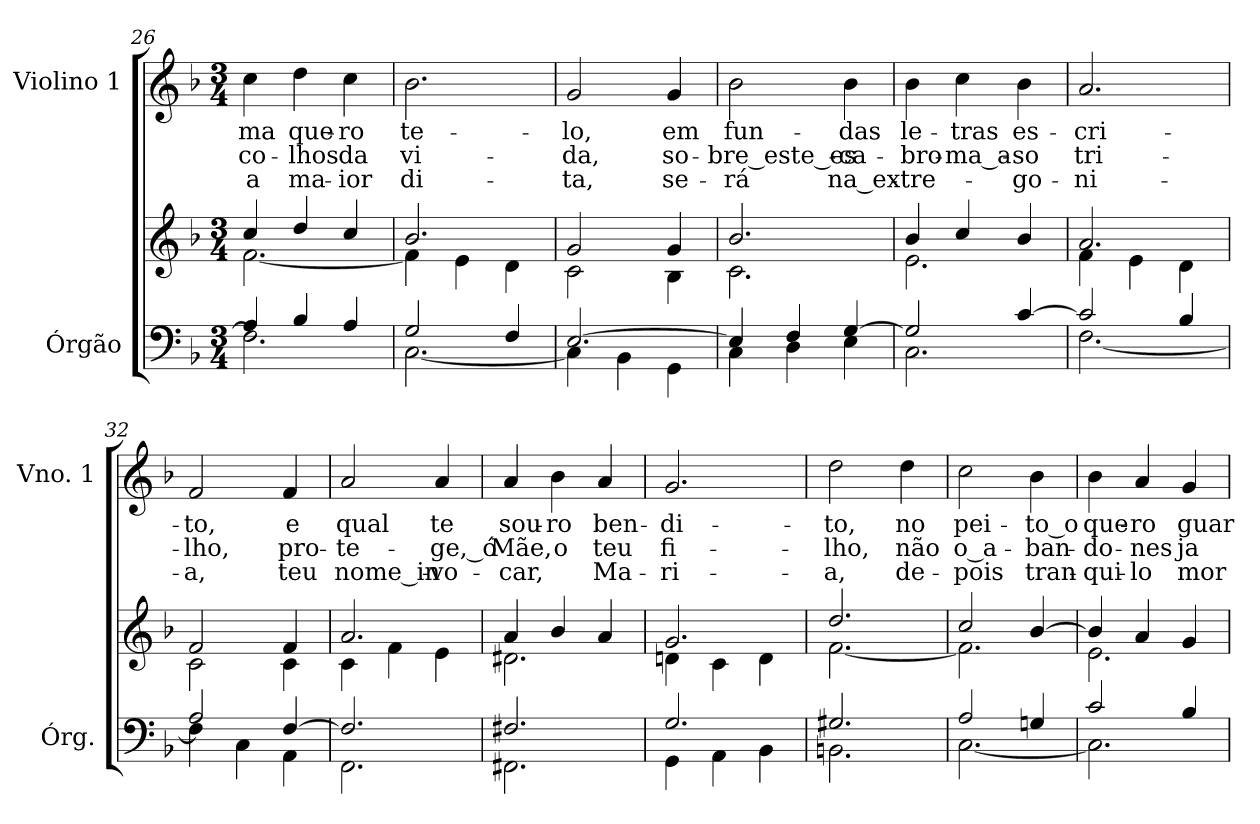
**kern	**kern	**kern	**text	**text	**text
*part2	*part2	*part1	*part1	*part1	*part1
*staff3	*staff2	*staff1	*staff1	*staff1	*staff1
*I"Órgão	*	*I"Violino 1	*	*	*
*I'Órg.	*	*I'Vno. 1	*	*	*
*clefF4	*clefG2	*clefG2	*	*	*
*k[b-]	*k[b-]	*k[b-]	*	*	*
*F:	*F:	*F:	*	*	*
*M3/4	*M3/4	*M3/4	*	*	*
=26	=26	=26	=26	=26	=26
*^	*^	*	*	*	*
!	!	!	!	!	!LO:LY:b:color=#000000	!LO:LY:b:color=#000000	!LO:LY:b:color=#000000
4Ai/	2.Fi\]	4cci/	[<2.fi\	4cci\	-ma	-co-	a
!	!	!	!	!	!LO:LY:b:color=#000000	!LO:LY:b:color=#000000	!LO:LY:b:color=#000000
4B-i/	.	4ddi/	.	4ddi\	que-	-lhos	ma-
!	!	!	!	!	!LO:LY:b:color=#000000	!LO:LY:b:color=#000000	!LO:LY:b:color=#000000
4Ai/	.	4cci/	.	4cci\	-ro	da	-ior
=27	=27	=27	=27	=27	=27	=27	=27
!	!	!	!	!	!LO:LY:b:color=#000000	!LO:LY:b:color=#000000	!LO:LY:b:color=#000000
2Gi/	[<2.Ci\	2.b-i/	4fi\]	2.b-i\	te-	vi-	di-
.	.	.	4ei\	.	.	.	.
4Fi/	.	.	4di\	.	.	.	.
=28	=28	=28	=28	=28	=28	=28	=28
!	!	!	!	!	!LO:LY:b:color=#000000	!LO:LY:b:color=#000000	!LO:LY:b:color=#000000
[>2.Ei/	4Ci\]	2gi/	2ci\	2gi/	-lo,	-da,	-ta,
.	4BB-i\	.	.	.	.	.	.
!	!	!	!	!	!LO:LY:b:color=#000000	!LO:LY:b:color=#000000	!LO:LY:b:color=#000000
.	4GGi\	4gi/	4B-i\	4gi/	em	so-	se-
=29	=29	=29	=29	=29	=29	=29	=29
!	!	!	!	!	!LO:LY:b:color=#000000	!LO:LY:b:color=#000000	!LO:LY:b:color=#000000
4Ei/]	4Ci\	2.b-i/	2.ci\	2b-i\	fun-	-bre_este_es-	-rá
4Fi/	4Di\	.	.	.	.	.	.
!	!	!	!	!	!LO:LY:b:color=#000000	!LO:LY:b:color=#000000	!LO:LY:b:color=#000000
[>4Gi/	4Ei\	.	.	4b-i\	-das	-ca-	na_ex-
=30	=30	=30	=30	=30	=30	=30	=30
!	!	!	!	!	!LO:LY:b:color=#000000	!LO:LY:b:color=#000000	!LO:LY:b:color=#000000
2Gi/]	2.Ci\	4b-i/	2.ei\	4b-i\	le-	-bro-	-tre-
!	!	!	!	!	!LO:LY:b:color=#000000	!LO:LY:b:color=#000000	!
.	.	4cci/	.	4cci\	-tras	-ma_a-	.
!	!	!	!	!	!LO:LY:b:color=#000000	!LO:LY:b:color=#000000	!LO:LY:b:color=#000000
[>4ci/	.	4b-i/	.	4b-i\	es-	-so	-go-
=31	=31	=31	=31	=31	=31	=31	=31
!	!	!	!	!	!LO:LY:b:color=#000000	!LO:LY:b:color=#000000	!LO:LY:b:color=#000000
2ci/]	[<2.Fi\	2.ai/	4fi\	2.ai/	-cri-	tri-	-ni-
.	.	.	4ei\	.	.	.	.
4B-i/	.	.	4di\	.	.	.	.
!!LO:LB:g=z
=32	=32	=32	=32	=32	=32	=32	=32
!	!	!	!	!	!LO:LY:b:color=#000000	!LO:LY:b:color=#000000	!LO:LY:b:color=#000000
2Ai/	4Fi\]	2fi/	2ci\	2fi/	-to,	-lho,	-a,
.	4Ci\	.	.	.	.	.	.
!	!	!	!	!	!LO:LY:b:color=#000000	!LO:LY:b:color=#000000	!LO:LY:b:color=#000000
[>4Fi/	4AAi\	4fi/	4ci\	4fi/	e	pro-	teu
=33	=33	=33	=33	=33	=33	=33	=33
!	!	!	!	!	!LO:LY:b:color=#000000	!LO:LY:b:color=#000000	!LO:LY:b:color=#000000
2.Fi/]	2.FFi\	2.ai/	4ci\	2ai/	qual	-te-	nome_in-
.	.	.	4fi\	.	.	.	.
!	!	!	!	!	!LO:LY:b:color=#000000	!LO:LY:b:color=#000000	!LO:LY:b:color=#000000
.	.	.	4ei\	4ai/	te	-ge,_ó	-vo-
=34	=34	=34	=34	=34	=34	=34	=34
!	!	!	!	!	!LO:LY:b:color=#000000	!LO:LY:b:color=#000000	!LO:LY:b:color=#000000
2.F#Xi/	2.FF#Xi\	4ai/	2.d#Xi\	4ai/	sou-	Mãe,	-car,
!	!	!	!	!	!LO:LY:b:color=#000000	!LO:LY:b:color=#000000	!
.	.	4b-i/	.	4b-i\	-ro	o	.
!	!	!	!	!	!LO:LY:b:color=#000000	!LO:LY:b:color=#000000	!LO:LY:b:color=#000000
.	.	4ai/	.	4ai/	ben-	teu	Ma-
=35	=35	=35	=35	=35	=35	=35	=35
!	!	!	!	!	!LO:LY:b:color=#000000	!LO:LY:b:color=#000000	!LO:LY:b:color=#000000
2.Gi/	4GGi\	2.gi/	4dni\	2.gi/	-di-	fi-	-ri-
.	4AAi\	.	4ci\	.	.	.	.
.	4BB-i\	.	4di\	.	.	.	.
=36	=36	=36	=36	=36	=36	=36	=36
!	!	!	!	!	!LO:LY:b:color=#000000	!LO:LY:b:color=#000000	!LO:LY:b:color=#000000
2.G#Xi/	2.BBni\	2.ddi/	[<2.fi\	2ddi\	-to,	-lho,	-a,
!	!	!	!	!	!LO:LY:b:color=#000000	!LO:LY:b:color=#000000	!LO:LY:b:color=#000000
.	.	.	.	4ddi\	no	não	de-
!!LO:LB:g=z
=37	=37	=37	=37	=37	=37	=37	=37
!	!	!	!	!	!LO:LY:b:color=#000000	!LO:LY:b:color=#000000	!LO:LY:b:color=#000000
2Ai/	[<2.Ci\	2cci/	2.fi\]	2cci\	pei-	o_a-	-pois
!	!	!	!	!	!LO:LY:b:color=#000000	!LO:LY:b:color=#000000	!LO:LY:b:color=#000000
4Gni/	.	[>4b-i/	.	4b-i\	-to_o	-ban-	tran-
=38	=38	=38	=38	=38	=38	=38	=38
!	!	!	!	!	!LO:LY:b:color=#000000	!LO:LY:b:color=#000000	!LO:LY:b:color=#000000
2ci/	2.Ci\]	4b-i/]	2.ei\	4b-i\	que-	-do-	-qui-
!	!	!	!	!	!LO:LY:b:color=#000000	!LO:LY:b:color=#000000	!LO:LY:b:color=#000000
.	.	4ai/	.	4ai/	-ro	-nes	-lo
!	!	!	!	!	!LO:LY:b:color=#000000	!LO:LY:b:color=#000000	!LO:LY:b:color=#000000
4B-i/	.	4gi/	.	4gi/	guar-	ja-	mor-
*v	*v	*	*	*	*	*	*
*	*v	*v	*	*	*	*
=	=	=	=	=	=
*-	*-	*-	*-	*-	*-
